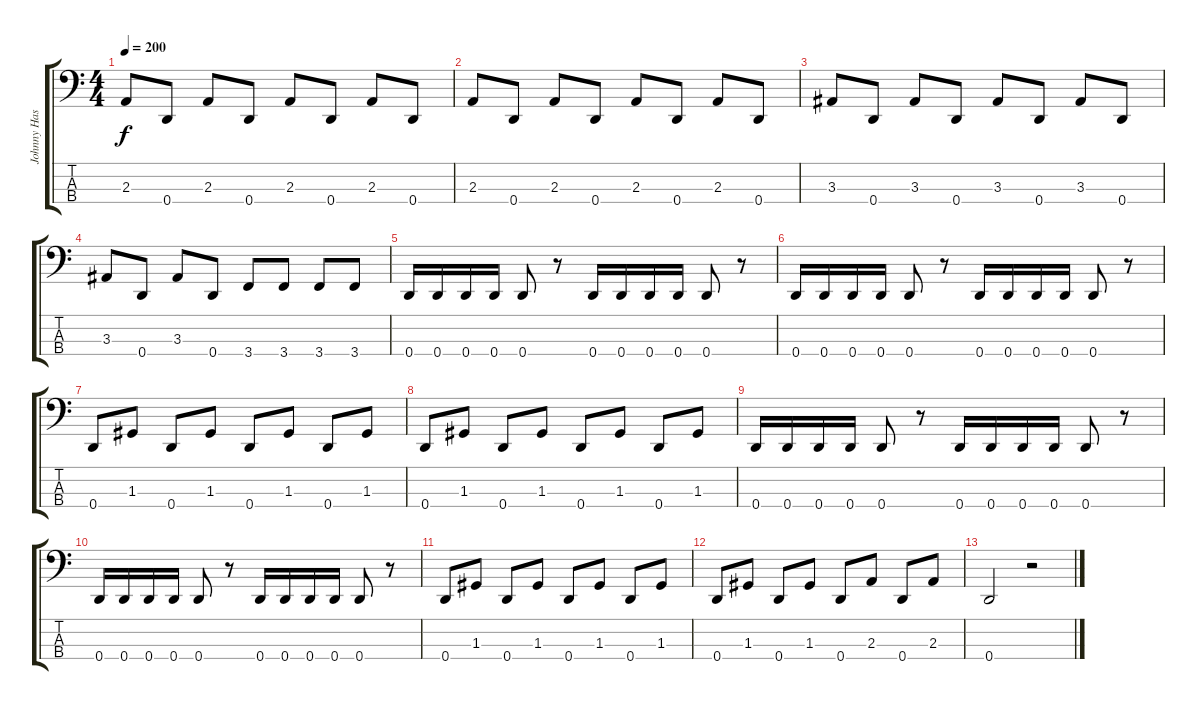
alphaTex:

\track ("Johnny Hass" "Johnny Has") {instrument electricbassfinger}
\staff {score tabs}
\tuning (F2 C2 G1 D1) {hide}
\ts (4 4)
\tempo 200
\clef f4
\ks c
2.3.8{dy f} 0.4.8 2.3.8 0.4.8 2.3.8 0.4.8 2.3.8 0.4.8 |
2.3.8 0.4.8 2.3.8 0.4.8 2.3.8 0.4.8 2.3.8 0.4.8 |
3.3.8 0.4.8 3.3.8 0.4.8 3.3.8 0.4.8 3.3.8 0.4.8 |
3.3.8 0.4.8 3.3.8 0.4.8 3.4.8 3.4.8 3.4.8 3.4.8 |
0.4.16 0.4.16 0.4.16 0.4.16 0.4.8 r.8 0.4.16 0.4.16 0.4.16 0.4.16 0.4.8 r.8 |
0.4.16 0.4.16 0.4.16 0.4.16 0.4.8 r.8 0.4.16 0.4.16 0.4.16 0.4.16 0.4.8 r.8 |
0.4.8 1.3.8 0.4.8 1.3.8 0.4.8 1.3.8 0.4.8 1.3.8 |
0.4.8 1.3.8 0.4.8 1.3.8 0.4.8 1.3.8 0.4.8 1.3.8 |
0.4.16 0.4.16 0.4.16 0.4.16 0.4.8 r.8 0.4.16 0.4.16 0.4.16 0.4.16 0.4.8 r.8 |
0.4.16 0.4.16 0.4.16 0.4.16 0.4.8 r.8 0.4.16 0.4.16 0.4.16 0.4.16 0.4.8 r.8 |
0.4.8 1.3.8 0.4.8 1.3.8 0.4.8 1.3.8 0.4.8 1.3.8 |
0.4.8 1.3.8 0.4.8 1.3.8 0.4.8 2.3.8 0.4.8 2.3.8 |
0.4.2 r.2
